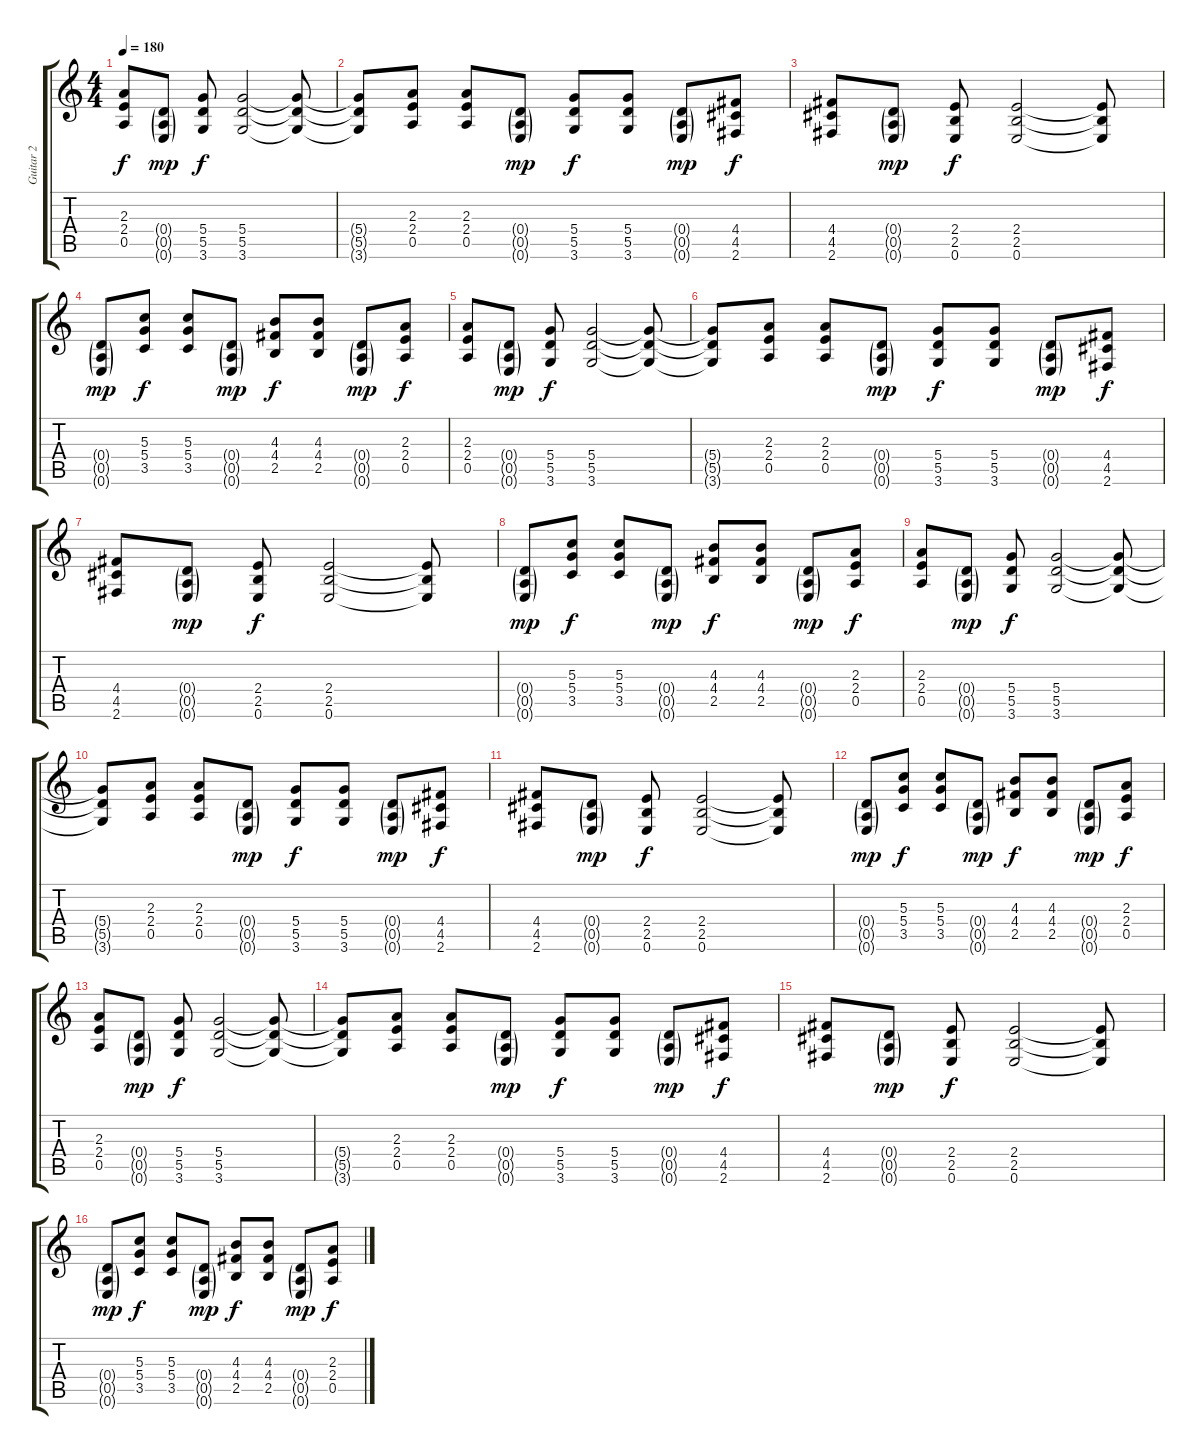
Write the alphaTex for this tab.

\track ("Guitar 2" "Guitar 2") {instrument overdrivenguitar}
\staff {score tabs}
\tuning (E4 B3 G3 D3 A2 E2) {hide}
\ts (4 4)
\tempo 180
\clef g2
\ks c
(2.3 2.4 0.5).8{dy f} (0.4{g} 0.5{g} 0.6{g}).8{dy mp} (5.4 5.5 3.6).8{dy f} (5.4 5.5 3.6).2 (5.4{t} 5.5{t} 3.6{t}).8 |
(5.4{t} 5.5{t} 3.6{t}).8 (2.3 2.4 0.5).8 (2.3 2.4 0.5).8 (0.4{g} 0.5{g} 0.6{g}).8{dy mp} (5.4 5.5 3.6).8{dy f} (5.4 5.5 3.6).8 (0.4{g} 0.5{g} 0.6{g}).8{dy mp} (4.4 4.5 2.6).8{dy f} |
(4.4 4.5 2.6).8 (0.4{g} 0.5{g} 0.6{g}).8{dy mp} (2.4 2.5 0.6).8{dy f} (2.4 2.5 0.6).2 (2.4{t} 2.5{t} 0.6{t}).8 |
(0.4{g} 0.5{g} 0.6{g}).8{dy mp} (5.3 5.4 3.5).8{dy f} (5.3 5.4 3.5).8 (0.4{g} 0.5{g} 0.6{g}).8{dy mp} (4.3 4.4 2.5).8{dy f} (4.3 4.4 2.5).8 (0.4{g} 0.5{g} 0.6{g}).8{dy mp} (2.3 2.4 0.5).8{dy f} |
(2.3 2.4 0.5).8 (0.4{g} 0.5{g} 0.6{g}).8{dy mp} (5.4 5.5 3.6).8{dy f} (5.4 5.5 3.6).2 (5.4{t} 5.5{t} 3.6{t}).8 |
(5.4{t} 5.5{t} 3.6{t}).8 (2.3 2.4 0.5).8 (2.3 2.4 0.5).8 (0.4{g} 0.5{g} 0.6{g}).8{dy mp} (5.4 5.5 3.6).8{dy f} (5.4 5.5 3.6).8 (0.4{g} 0.5{g} 0.6{g}).8{dy mp} (4.4 4.5 2.6).8{dy f} |
(4.4 4.5 2.6).8 (0.4{g} 0.5{g} 0.6{g}).8{dy mp} (2.4 2.5 0.6).8{dy f} (2.4 2.5 0.6).2 (2.4{t} 2.5{t} 0.6{t}).8 |
(0.4{g} 0.5{g} 0.6{g}).8{dy mp} (5.3 5.4 3.5).8{dy f} (5.3 5.4 3.5).8 (0.4{g} 0.5{g} 0.6{g}).8{dy mp} (4.3 4.4 2.5).8{dy f} (4.3 4.4 2.5).8 (0.4{g} 0.5{g} 0.6{g}).8{dy mp} (2.3 2.4 0.5).8{dy f} |
(2.3 2.4 0.5).8 (0.4{g} 0.5{g} 0.6{g}).8{dy mp} (5.4 5.5 3.6).8{dy f} (5.4 5.5 3.6).2 (5.4{t} 5.5{t} 3.6{t}).8 |
(5.4{t} 5.5{t} 3.6{t}).8 (2.3 2.4 0.5).8 (2.3 2.4 0.5).8 (0.4{g} 0.5{g} 0.6{g}).8{dy mp} (5.4 5.5 3.6).8{dy f} (5.4 5.5 3.6).8 (0.4{g} 0.5{g} 0.6{g}).8{dy mp} (4.4 4.5 2.6).8{dy f} |
(4.4 4.5 2.6).8 (0.4{g} 0.5{g} 0.6{g}).8{dy mp} (2.4 2.5 0.6).8{dy f} (2.4 2.5 0.6).2 (2.4{t} 2.5{t} 0.6{t}).8 |
(0.4{g} 0.5{g} 0.6{g}).8{dy mp} (5.3 5.4 3.5).8{dy f} (5.3 5.4 3.5).8 (0.4{g} 0.5{g} 0.6{g}).8{dy mp} (4.3 4.4 2.5).8{dy f} (4.3 4.4 2.5).8 (0.4{g} 0.5{g} 0.6{g}).8{dy mp} (2.3 2.4 0.5).8{dy f} |
(2.3 2.4 0.5).8 (0.4{g} 0.5{g} 0.6{g}).8{dy mp} (5.4 5.5 3.6).8{dy f} (5.4 5.5 3.6).2 (5.4{t} 5.5{t} 3.6{t}).8 |
(5.4{t} 5.5{t} 3.6{t}).8 (2.3 2.4 0.5).8 (2.3 2.4 0.5).8 (0.4{g} 0.5{g} 0.6{g}).8{dy mp} (5.4 5.5 3.6).8{dy f} (5.4 5.5 3.6).8 (0.4{g} 0.5{g} 0.6{g}).8{dy mp} (4.4 4.5 2.6).8{dy f} |
(4.4 4.5 2.6).8 (0.4{g} 0.5{g} 0.6{g}).8{dy mp} (2.4 2.5 0.6).8{dy f} (2.4 2.5 0.6).2 (2.4{t} 2.5{t} 0.6{t}).8 |
(0.4{g} 0.5{g} 0.6{g}).8{dy mp} (5.3 5.4 3.5).8{dy f} (5.3 5.4 3.5).8 (0.4{g} 0.5{g} 0.6{g}).8{dy mp} (4.3 4.4 2.5).8{dy f} (4.3 4.4 2.5).8 (0.4{g} 0.5{g} 0.6{g}).8{dy mp} (2.3 2.4 0.5).8{dy f}
